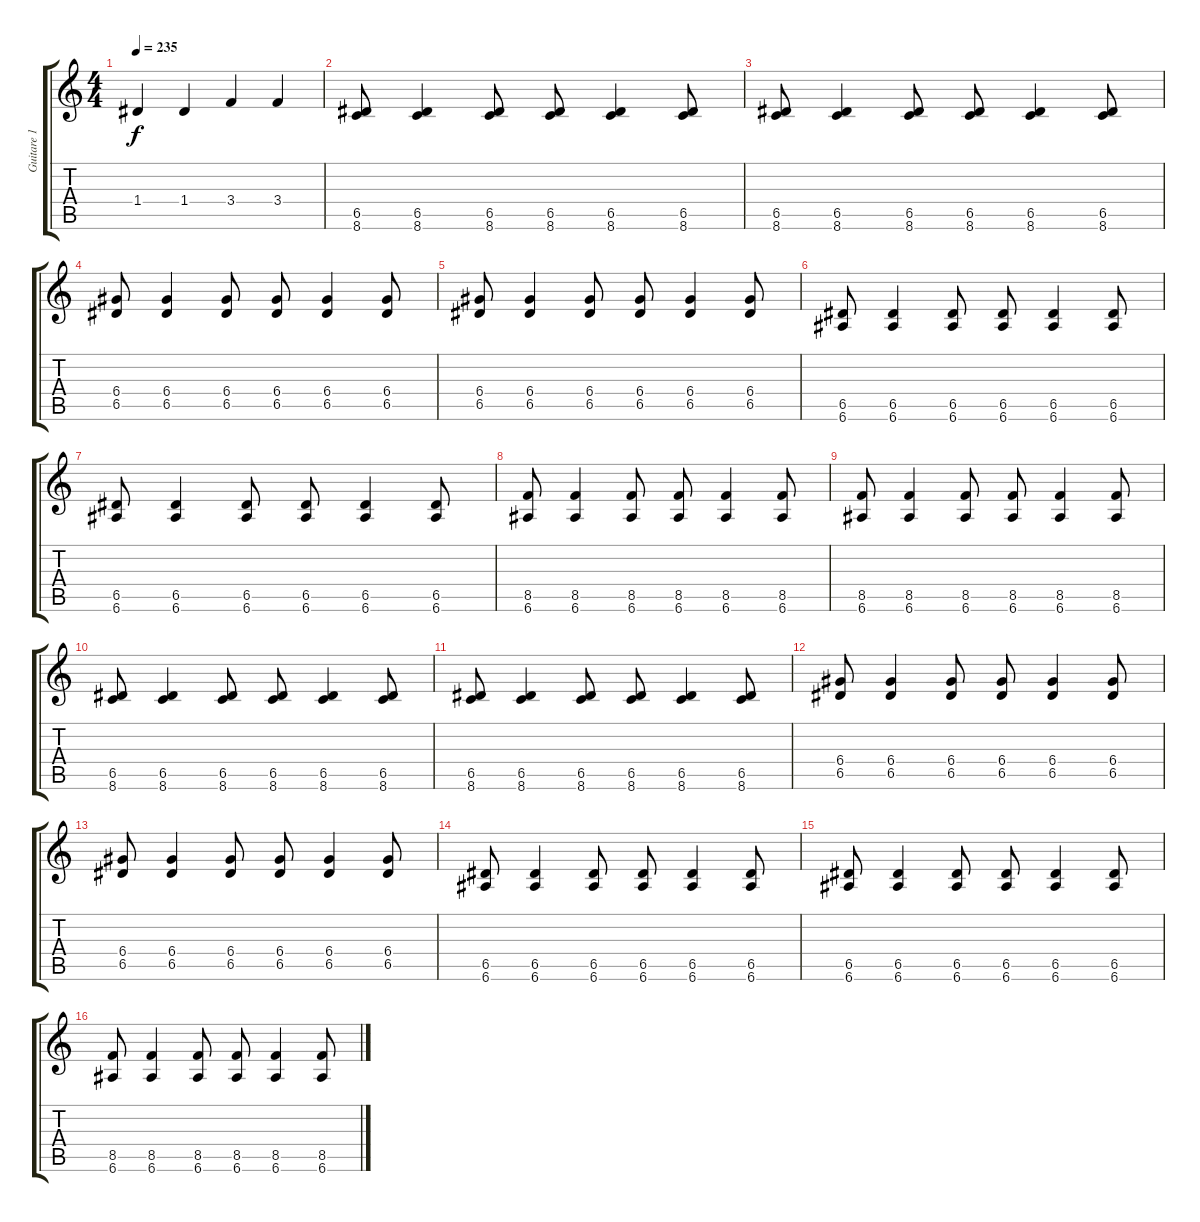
\track ("Guitare 1" "Guitare 1") {instrument distortionguitar}
\staff {score tabs}
\tuning (E4 B3 G3 D3 A2 E2) {hide}
\ts (4 4)
\tempo 235
\clef g2
\ks c
1.4.4{dy f} 1.4.4 3.4.4 3.4.4 |
(6.5 8.6).8 (6.5 8.6).4 (6.5 8.6).8 (6.5 8.6).8 (6.5 8.6).4 (6.5 8.6).8 |
(6.5 8.6).8 (6.5 8.6).4 (6.5 8.6).8 (6.5 8.6).8 (6.5 8.6).4 (6.5 8.6).8 |
(6.4 6.5).8 (6.4 6.5).4 (6.4 6.5).8 (6.4 6.5).8 (6.4 6.5).4 (6.4 6.5).8 |
(6.4 6.5).8 (6.4 6.5).4 (6.4 6.5).8 (6.4 6.5).8 (6.4 6.5).4 (6.4 6.5).8 |
(6.5 6.6).8 (6.5 6.6).4 (6.5 6.6).8 (6.5 6.6).8 (6.5 6.6).4 (6.5 6.6).8 |
(6.5 6.6).8 (6.5 6.6).4 (6.5 6.6).8 (6.5 6.6).8 (6.5 6.6).4 (6.5 6.6).8 |
(8.5 6.6).8 (8.5 6.6).4 (8.5 6.6).8 (8.5 6.6).8 (8.5 6.6).4 (8.5 6.6).8 |
(8.5 6.6).8 (8.5 6.6).4 (8.5 6.6).8 (8.5 6.6).8 (8.5 6.6).4 (8.5 6.6).8 |
(6.5 8.6).8 (6.5 8.6).4 (6.5 8.6).8 (6.5 8.6).8 (6.5 8.6).4 (6.5 8.6).8 |
(6.5 8.6).8 (6.5 8.6).4 (6.5 8.6).8 (6.5 8.6).8 (6.5 8.6).4 (6.5 8.6).8 |
(6.4 6.5).8 (6.4 6.5).4 (6.4 6.5).8 (6.4 6.5).8 (6.4 6.5).4 (6.4 6.5).8 |
(6.4 6.5).8 (6.4 6.5).4 (6.4 6.5).8 (6.4 6.5).8 (6.4 6.5).4 (6.4 6.5).8 |
(6.5 6.6).8 (6.5 6.6).4 (6.5 6.6).8 (6.5 6.6).8 (6.5 6.6).4 (6.5 6.6).8 |
(6.5 6.6).8 (6.5 6.6).4 (6.5 6.6).8 (6.5 6.6).8 (6.5 6.6).4 (6.5 6.6).8 |
(8.5 6.6).8 (8.5 6.6).4 (8.5 6.6).8 (8.5 6.6).8 (8.5 6.6).4 (8.5 6.6).8
